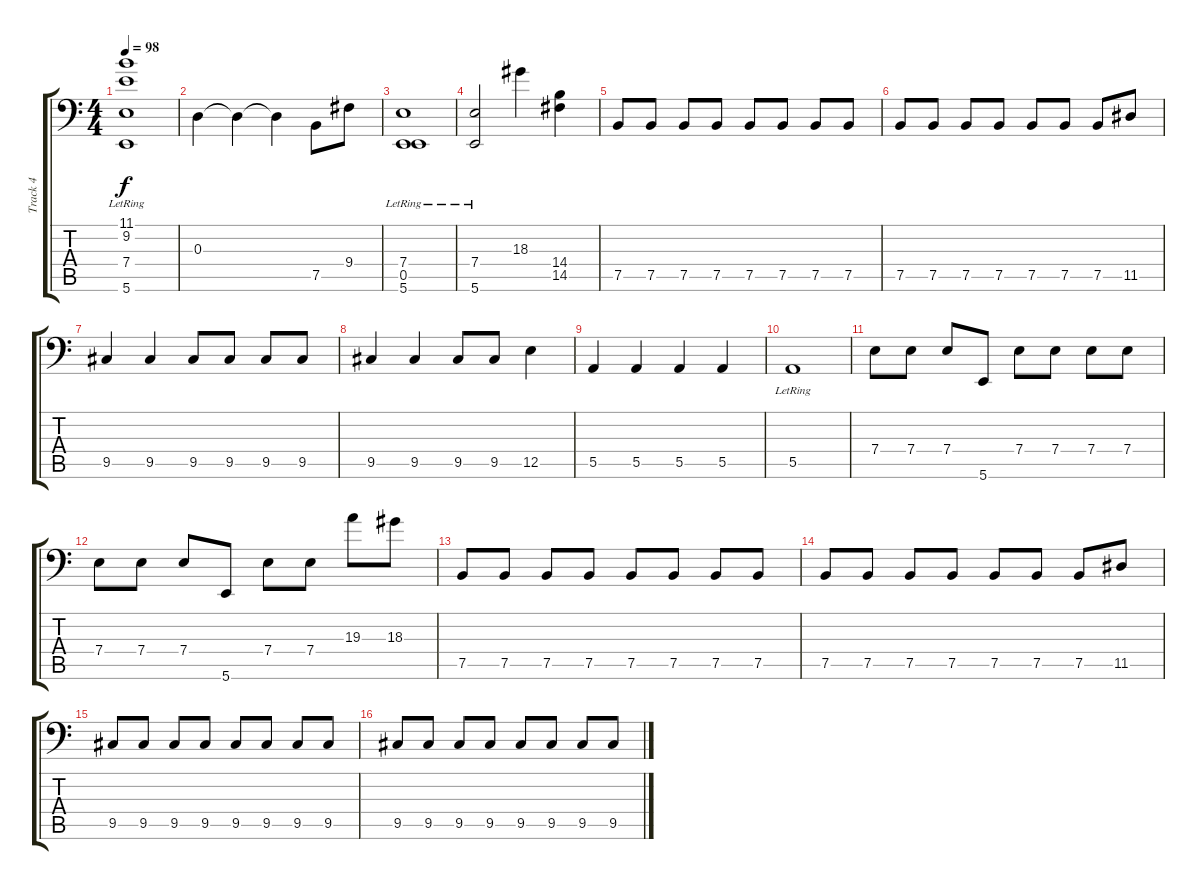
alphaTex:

\track ("Track 4" "Track 4") {instrument electricbasspick}
\staff {score tabs}
\tuning (C3 G2 D2 A1 E1 B0) {hide}
\ts (4 4)
\tempo 98
\clef f4
\ks c
(11.1{lr} 9.2 7.4 5.6).1{dy f} |
0.3.4 0.3{t}.4 0.3{t}.4 7.5.8 9.4.8 |
(7.4 0.5 5.6{lr}).1 |
(7.4{lr} 5.6).2 18.3.4 (14.4 14.5).4 |
7.5.8 7.5.8 7.5.8 7.5.8 7.5.8 7.5.8 7.5.8 7.5.8 |
7.5.8 7.5.8 7.5.8 7.5.8 7.5.8 7.5.8 7.5.8 11.5.8 |
9.5.4 9.5.4 9.5.8 9.5.8 9.5.8 9.5.8 |
9.5.4 9.5.4 9.5.8 9.5.8 12.5.4 |
5.5.4 5.5.4 5.5.4 5.5.4 |
5.5{lr}.1 |
7.4.8 7.4.8 7.4.8 5.6.8 7.4.8 7.4.8 7.4.8 7.4.8 |
7.4.8 7.4.8 7.4.8 5.6.8 7.4.8 7.4.8 19.3.8 18.3.8 |
7.5.8 7.5.8 7.5.8 7.5.8 7.5.8 7.5.8 7.5.8 7.5.8 |
7.5.8 7.5.8 7.5.8 7.5.8 7.5.8 7.5.8 7.5.8 11.5.8 |
9.5.8 9.5.8 9.5.8 9.5.8 9.5.8 9.5.8 9.5.8 9.5.8 |
9.5.8 9.5.8 9.5.8 9.5.8 9.5.8 9.5.8 9.5.8 9.5.8
